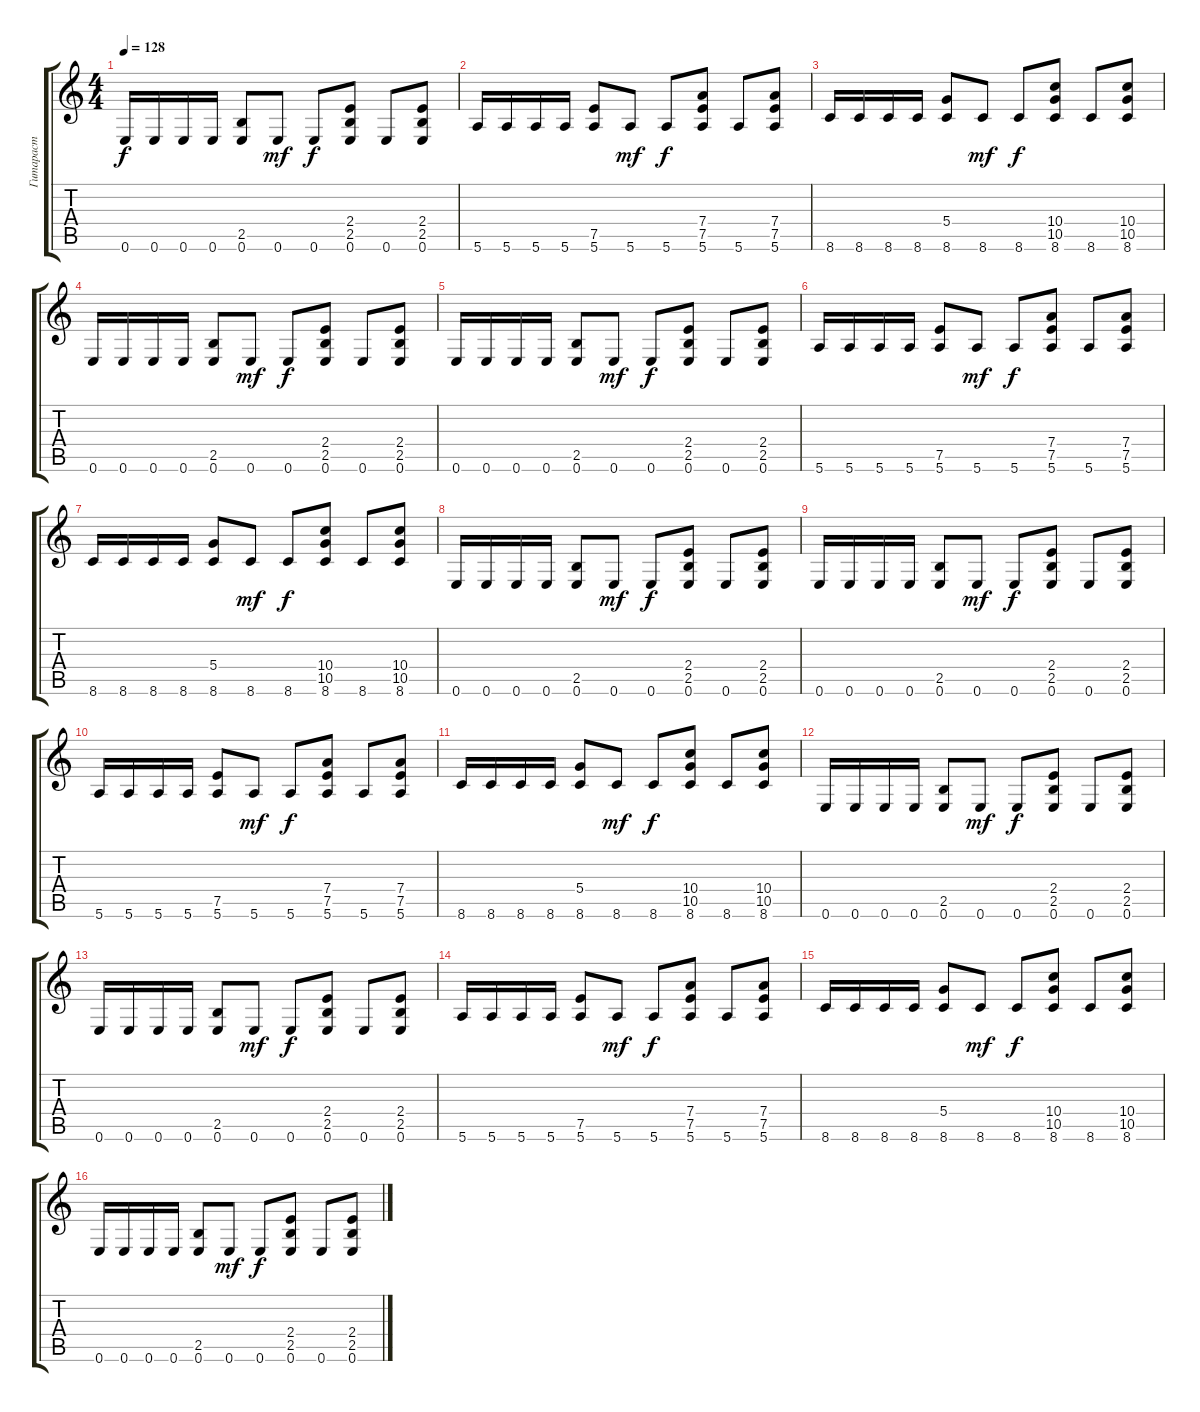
\track ("Гитараст" "Гитараст") {instrument distortionguitar}
\staff {score tabs}
\tuning (E4 B3 G3 D3 A2 E2) {hide}
\ts (4 4)
\tempo 128
\clef g2
\ks c
0.6.16{dy f instrument distortionguitar} 0.6.16 0.6.16 0.6.16 (2.5 0.6).8 0.6.8{dy mf} 0.6.8{dy f} (2.4 2.5 0.6).8 0.6.8 (2.4 2.5 0.6).8 |
5.6.16 5.6.16 5.6.16 5.6.16 (7.5 5.6).8 5.6.8{dy mf} 5.6.8{dy f} (7.4 7.5 5.6).8 5.6.8 (7.4 7.5 5.6).8 |
8.6.16 8.6.16 8.6.16 8.6.16 (5.4 8.6).8 8.6.8{dy mf} 8.6.8{dy f} (10.4 10.5 8.6).8 8.6.8 (10.4 10.5 8.6).8 |
0.6.16 0.6.16 0.6.16 0.6.16 (2.5 0.6).8 0.6.8{dy mf} 0.6.8{dy f} (2.4 2.5 0.6).8 0.6.8 (2.4 2.5 0.6).8 |
0.6.16 0.6.16 0.6.16 0.6.16 (2.5 0.6).8 0.6.8{dy mf} 0.6.8{dy f} (2.4 2.5 0.6).8 0.6.8 (2.4 2.5 0.6).8 |
5.6.16 5.6.16 5.6.16 5.6.16 (7.5 5.6).8 5.6.8{dy mf} 5.6.8{dy f} (7.4 7.5 5.6).8 5.6.8 (7.4 7.5 5.6).8 |
8.6.16 8.6.16 8.6.16 8.6.16 (5.4 8.6).8 8.6.8{dy mf} 8.6.8{dy f} (10.4 10.5 8.6).8 8.6.8 (10.4 10.5 8.6).8 |
0.6.16 0.6.16 0.6.16 0.6.16 (2.5 0.6).8 0.6.8{dy mf} 0.6.8{dy f} (2.4 2.5 0.6).8 0.6.8 (2.4 2.5 0.6).8 |
0.6.16 0.6.16 0.6.16 0.6.16 (2.5 0.6).8 0.6.8{dy mf} 0.6.8{dy f} (2.4 2.5 0.6).8 0.6.8 (2.4 2.5 0.6).8 |
5.6.16 5.6.16 5.6.16 5.6.16 (7.5 5.6).8 5.6.8{dy mf} 5.6.8{dy f} (7.4 7.5 5.6).8 5.6.8 (7.4 7.5 5.6).8 |
8.6.16 8.6.16 8.6.16 8.6.16 (5.4 8.6).8 8.6.8{dy mf} 8.6.8{dy f} (10.4 10.5 8.6).8 8.6.8 (10.4 10.5 8.6).8 |
0.6.16 0.6.16 0.6.16 0.6.16 (2.5 0.6).8 0.6.8{dy mf} 0.6.8{dy f} (2.4 2.5 0.6).8 0.6.8 (2.4 2.5 0.6).8 |
0.6.16 0.6.16 0.6.16 0.6.16 (2.5 0.6).8 0.6.8{dy mf} 0.6.8{dy f} (2.4 2.5 0.6).8 0.6.8 (2.4 2.5 0.6).8 |
5.6.16 5.6.16 5.6.16 5.6.16 (7.5 5.6).8 5.6.8{dy mf} 5.6.8{dy f} (7.4 7.5 5.6).8 5.6.8 (7.4 7.5 5.6).8 |
8.6.16 8.6.16 8.6.16 8.6.16 (5.4 8.6).8 8.6.8{dy mf} 8.6.8{dy f} (10.4 10.5 8.6).8 8.6.8 (10.4 10.5 8.6).8 |
0.6.16 0.6.16 0.6.16 0.6.16 (2.5 0.6).8 0.6.8{dy mf} 0.6.8{dy f} (2.4 2.5 0.6).8 0.6.8 (2.4 2.5 0.6).8
